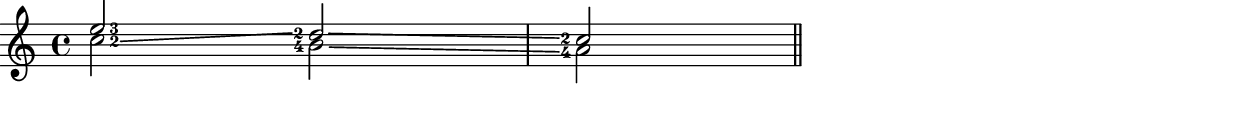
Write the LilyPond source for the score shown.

%% Generated by lilypond-book
%% Options: [exampleindent=10.16\mm,indent=0\mm,line-width=160\mm,paper-height=845.047\pt,paper-width=597.508\pt,papersize='(cons (* 597.508 pt) (* 845.047 pt)),quote]
\include "lilypond-book-preamble.ly"


% ****************************************************************
% Start cut-&-pastable-section
% ****************************************************************

#(ly:set-option 'eps-box-padding 3.000000)



\paper {
  #(set-paper-size '(cons (* 597.508 pt) (* 845.047 pt)))
  indent = 0\mm
  line-width = 160\mm
  % offset the left padding, also add 1mm as lilypond creates cropped
  % images with a little space on the right
  line-width = #(- line-width (* mm  3.000000) (* mm 1))
  line-width = 160\mm - 2.0 * 10.16\mm
  % offset the left padding, also add 1mm as lilypond creates cropped
  % images with a little space on the right
  line-width = #(- line-width (* mm  3.000000) (* mm 1))
}

\layout {
  
}




% ****************************************************************
% ly snippet:
% ****************************************************************
\sourcefileline 480
\score {
  \new Staff <<
    \new Voice {
      \voiceOne
      \set fingeringOrientations = #'(right)
      <e''-3>2
      \set fingeringOrientations = #'(left)
      <d''-\tweak bound-details.left.padding #2.5 \glide-2>
      <c''-2>
      \bar "||"
    }
    \new Voice {
      \voiceTwo
      \set fingeringOrientations = #'(right)
      <c''\glide-2>
      \set fingeringOrientations = #'(left)
      <b'-\tweak bound-details.left.padding #2.5 \glide-4>
      <a'-4>
    }
  >>
  \layout {
    ragged-right = ##f
    \context {
      \Voice
      \remove "Finger_glide_engraver"
    }
    \context {
      \Staff
      \consists "Finger_glide_engraver"
    }
  }
}


% ****************************************************************
% end ly snippet
% ****************************************************************
